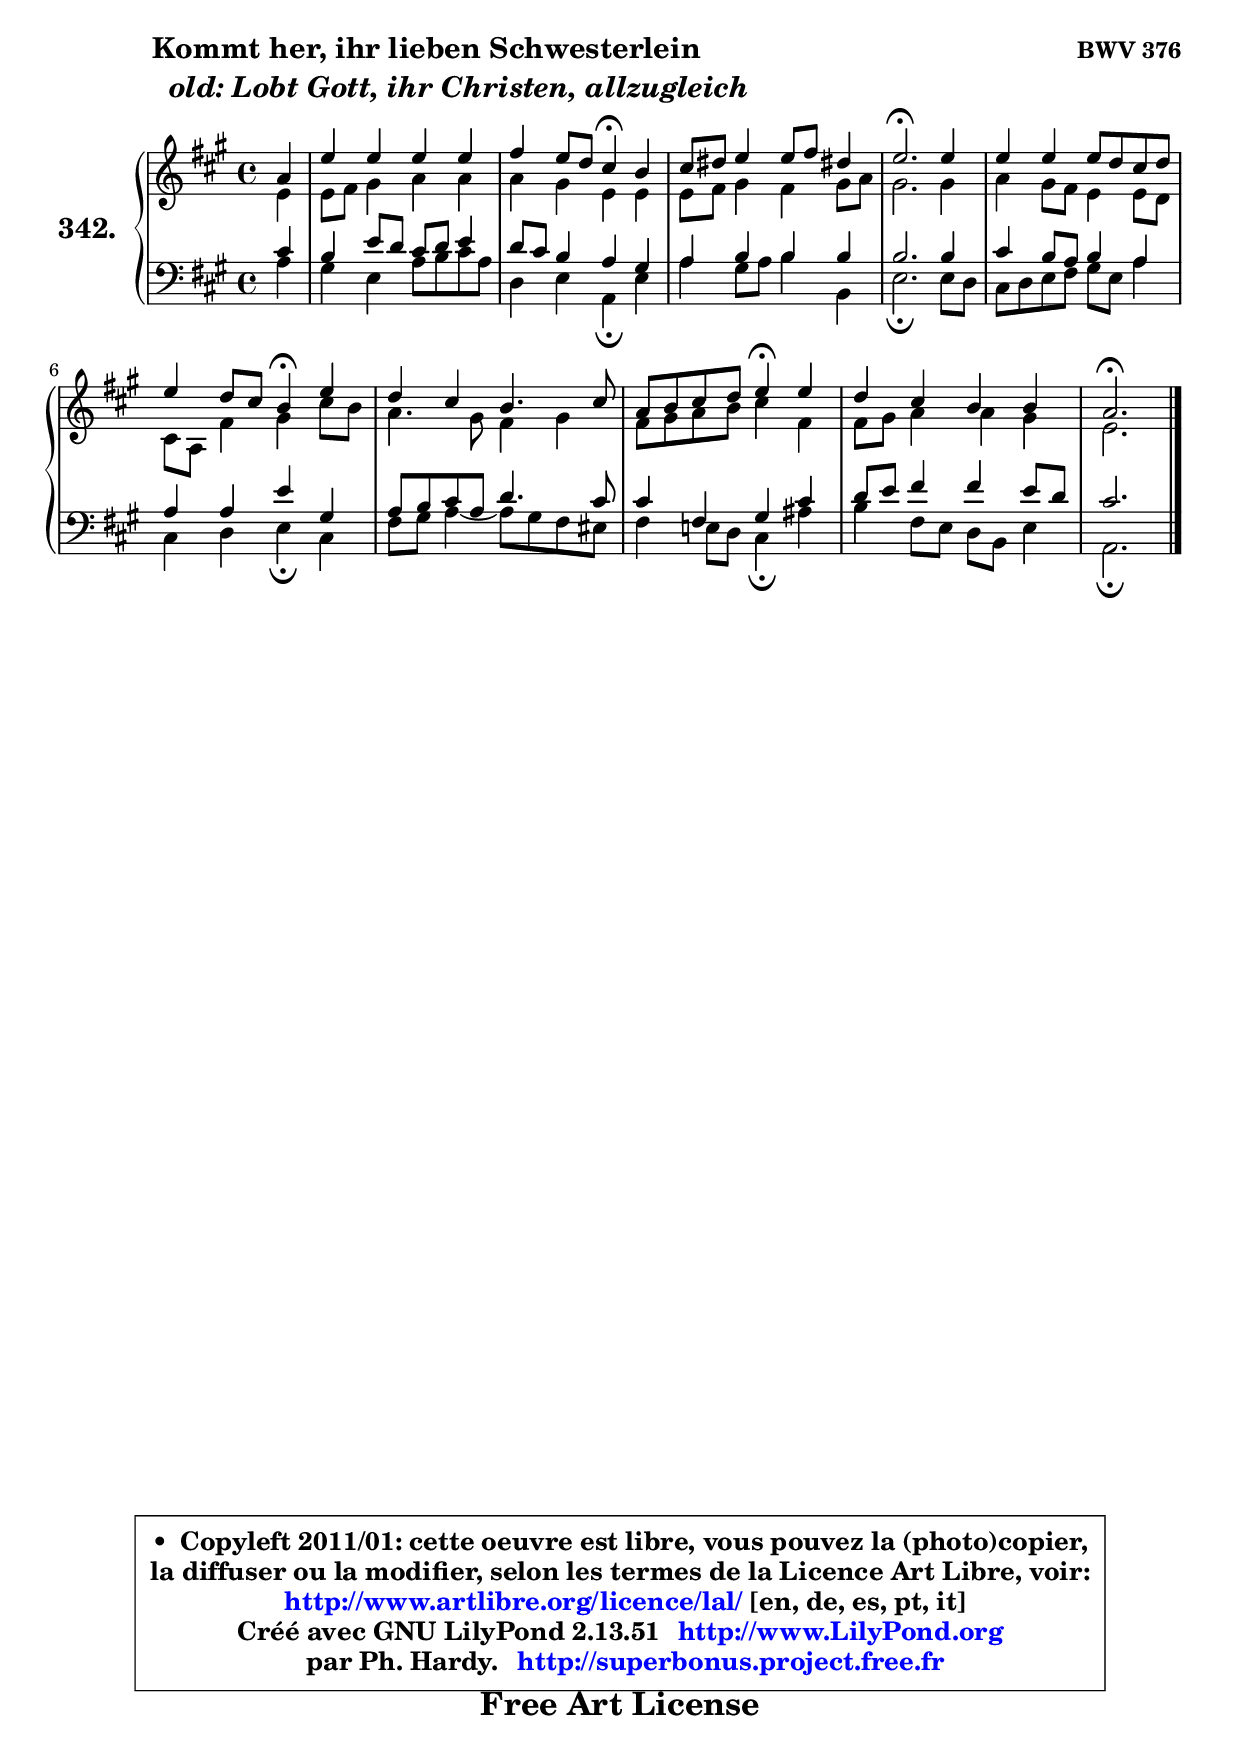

\version "2.13.51"

    \paper {
%	system-system-spacing #'padding = #0.1
%	score-system-spacing #'padding = #0.1
%	ragged-bottom = ##f
%	ragged-last-bottom = ##f
	}

    \header {
      opus = \markup { \bold "BWV 376" }
      piece = \markup { \hspace #9 \fontsize #2 \bold \column { \line {"Kommt her, ihr lieben Schwesterlein"}
                     \line { \italic "  old: Lobt Gott, ihr Christen, allzugleich"}
                 } }
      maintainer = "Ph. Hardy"
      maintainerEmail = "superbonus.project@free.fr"
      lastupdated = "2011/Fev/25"
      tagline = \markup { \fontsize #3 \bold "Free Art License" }
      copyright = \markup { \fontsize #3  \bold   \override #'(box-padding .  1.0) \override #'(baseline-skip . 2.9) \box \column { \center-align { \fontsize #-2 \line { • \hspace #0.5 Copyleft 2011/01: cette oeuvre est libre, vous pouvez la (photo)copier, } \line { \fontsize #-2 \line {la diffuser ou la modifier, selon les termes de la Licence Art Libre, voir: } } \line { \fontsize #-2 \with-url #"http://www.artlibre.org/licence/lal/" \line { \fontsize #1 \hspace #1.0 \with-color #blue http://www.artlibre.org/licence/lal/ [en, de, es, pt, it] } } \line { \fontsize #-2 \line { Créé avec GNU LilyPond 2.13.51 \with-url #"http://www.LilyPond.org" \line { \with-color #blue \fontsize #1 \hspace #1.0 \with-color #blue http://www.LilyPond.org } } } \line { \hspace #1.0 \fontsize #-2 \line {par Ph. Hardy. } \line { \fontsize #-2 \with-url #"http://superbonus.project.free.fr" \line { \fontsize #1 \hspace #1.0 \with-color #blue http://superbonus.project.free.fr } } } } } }

	  }

  guidemidi = {
        r4 |
        R1 |
        r2 \tempo 4 = 30 r4 \tempo 4 = 78 r4 |
        R1 |
        \tempo 4 = 40 r2. \tempo 4 = 78 r4 |
        R1 |
        r2 \tempo 4 = 30 r4 \tempo 4 = 78 r4 |
        R1 |
        r2 \tempo 4 = 30 r4 \tempo 4 = 78 r4 |
        R1 |
        \tempo 4 = 40 r2. 
	}

  upper = {
	\time 4/4
	\key a \major
	\clef treble
	\partial 4
	\voiceOne
	<< { 
	% SOPRANO
	\set Voice.midiInstrument = "acoustic grand"
	\relative c'' {
        a4 |
        e'4 e e e |
        fis4 e8 d cis4\fermata b |
        cis8 dis e4 e8 fis dis!4 |
        e2.\fermata e4 |
        e4 e e8 d cis d |
        e4 d8 cis b4\fermata e |
        d4 cis b4. cis8 |
        a8 b cis d e4\fermata e |
        d4 cis b b |
        a2.\fermata
        \bar "|."
	} % fin de relative
	}

	\context Voice="1" { \voiceTwo 
	% ALTO
	\set Voice.midiInstrument = "acoustic grand"
	\relative c' {
        e4 |
        e8 fis gis4 a a |
        a4 gis e e |
        e8 fis gis4 fis gis8 a |
        gis2. gis4 |
        a4 gis8 fis e4 e8 d |
        cis8 a fis'4 gis cis8 b |
        a4. gis8 fis4 gis |
        fis8 gis a b cis4 fis, |
        fis8 gis a4 a gis |
        e2.
        \bar "|."
	} % fin de relative
	\oneVoice
	} >>
	}

    lower = {
	\time 4/4
	\key a \major
	\clef bass
	\partial 4
	\voiceOne
	<< { 
	% TENOR
	\set Voice.midiInstrument = "acoustic grand"
	\relative c' {
        cis4 |
        b4 e8 d cis d e4 |
        d8 cis b4 a gis |
        a4 b b b |
        b2. b4 |
        cis4 b8 a b4 a |
        a4 a e' gis, |
        a8 b cis8 a8 d4. cis8 |
        cis4 fis, gis cis |
        d8 e fis4 fis e8 d |
        cis2.
        \bar "|."
	} % fin de relative
	}
	\context Voice="1" { \voiceTwo 
	% BASS
	\set Voice.midiInstrument = "acoustic grand"
	\relative c' {
        a4 |
        gis4 e a8 b cis a |
        d,4 e a,\fermata e' |
        a4 gis8 a b4 b, |
        e2.\fermata e8 d |
        cis8 d e fis gis e a4 |
        cis,4 d e\fermata cis |
        fis8 gis a4 ~ a8 gis fis eis |
        fis4 e!8 d cis4\fermata ais' |
        b4 fis8 e d b e4 |
        a,2.\fermata
        \bar "|."
	} % fin de relative
	\oneVoice
	} >>
	}


    \score { 

	\new PianoStaff <<
	\set PianoStaff.instrumentName = \markup { \bold \huge "342." }
	\new Staff = "upper" \upper
	\new Staff = "lower" \lower
	>>

    \layout {
%	ragged-last = ##f
	   }

         } % fin de score

  \score {
    \unfoldRepeats { << \guidemidi \upper \lower >> }
    \midi {
    \context {
     \Staff
      \remove "Staff_performer"
               }

     \context {
      \Voice
       \consists "Staff_performer"
                }

     \context { 
      \Score
      tempoWholesPerMinute = #(ly:make-moment 78 4)
		}
	    }
	}

